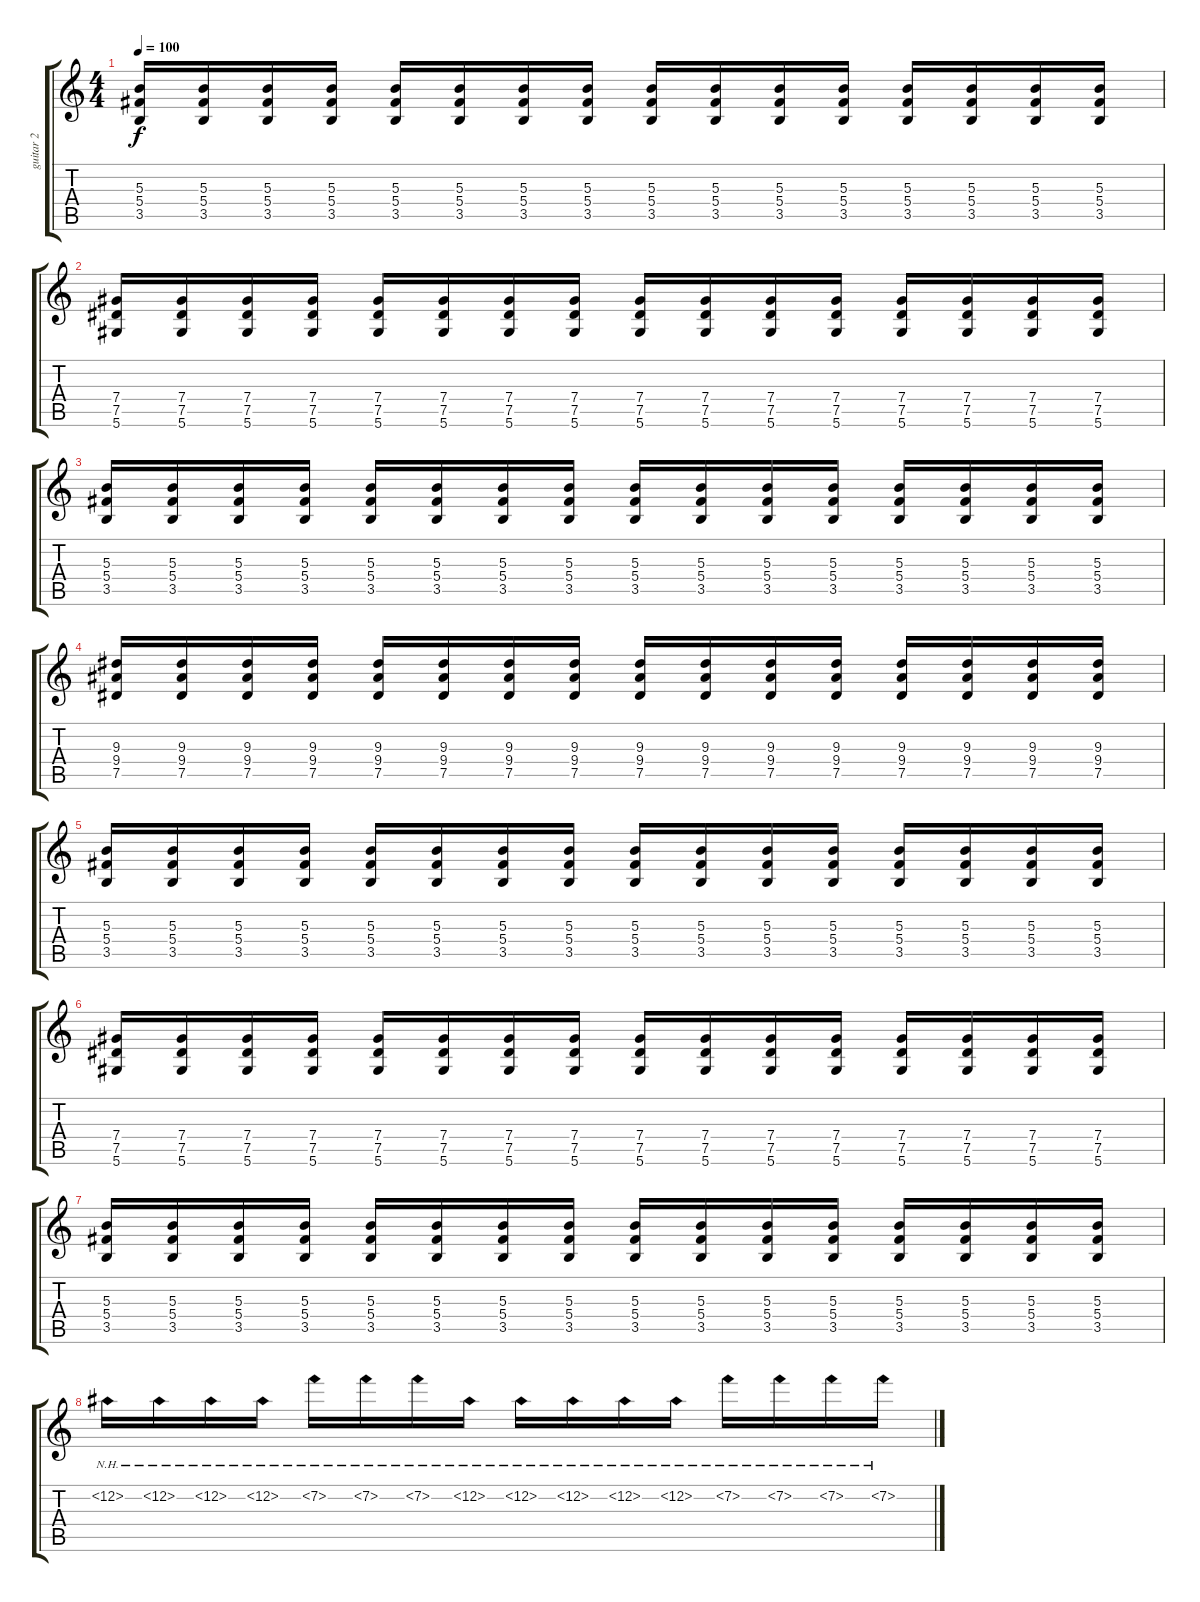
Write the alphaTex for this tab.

\track ("guitar 2" "guitar 2") {instrument distortionguitar}
\staff {score tabs}
\tuning (Eb4 Bb3 Gb3 Db3 Ab2 Eb2) {hide}
\ts (4 4)
\tempo 100
\clef g2
\ks c
(5.3 5.4 3.5).16{dy f} (5.3 5.4 3.5).16 (5.3 5.4 3.5).16 (5.3 5.4 3.5).16 (5.3 5.4 3.5).16 (5.3 5.4 3.5).16 (5.3 5.4 3.5).16 (5.3 5.4 3.5).16 (5.3 5.4 3.5).16 (5.3 5.4 3.5).16 (5.3 5.4 3.5).16 (5.3 5.4 3.5).16 (5.3 5.4 3.5).16 (5.3 5.4 3.5).16 (5.3 5.4 3.5).16 (5.3 5.4 3.5).16 |
(7.4 7.5 5.6).16 (7.4 7.5 5.6).16 (7.4 7.5 5.6).16 (7.4 7.5 5.6).16 (7.4 7.5 5.6).16 (7.4 7.5 5.6).16 (7.4 7.5 5.6).16 (7.4 7.5 5.6).16 (7.4 7.5 5.6).16 (7.4 7.5 5.6).16 (7.4 7.5 5.6).16 (7.4 7.5 5.6).16 (7.4 7.5 5.6).16 (7.4 7.5 5.6).16 (7.4 7.5 5.6).16 (7.4 7.5 5.6).16 |
(5.3 5.4 3.5).16 (5.3 5.4 3.5).16 (5.3 5.4 3.5).16 (5.3 5.4 3.5).16 (5.3 5.4 3.5).16 (5.3 5.4 3.5).16 (5.3 5.4 3.5).16 (5.3 5.4 3.5).16 (5.3 5.4 3.5).16 (5.3 5.4 3.5).16 (5.3 5.4 3.5).16 (5.3 5.4 3.5).16 (5.3 5.4 3.5).16 (5.3 5.4 3.5).16 (5.3 5.4 3.5).16 (5.3 5.4 3.5).16 |
(9.3 9.4 7.5).16 (9.3 9.4 7.5).16 (9.3 9.4 7.5).16 (9.3 9.4 7.5).16 (9.3 9.4 7.5).16 (9.3 9.4 7.5).16 (9.3 9.4 7.5).16 (9.3 9.4 7.5).16 (9.3 9.4 7.5).16 (9.3 9.4 7.5).16 (9.3 9.4 7.5).16 (9.3 9.4 7.5).16 (9.3 9.4 7.5).16 (9.3 9.4 7.5).16 (9.3 9.4 7.5).16 (9.3 9.4 7.5).16 |
(5.3 5.4 3.5).16 (5.3 5.4 3.5).16 (5.3 5.4 3.5).16 (5.3 5.4 3.5).16 (5.3 5.4 3.5).16 (5.3 5.4 3.5).16 (5.3 5.4 3.5).16 (5.3 5.4 3.5).16 (5.3 5.4 3.5).16 (5.3 5.4 3.5).16 (5.3 5.4 3.5).16 (5.3 5.4 3.5).16 (5.3 5.4 3.5).16 (5.3 5.4 3.5).16 (5.3 5.4 3.5).16 (5.3 5.4 3.5).16 |
(7.4 7.5 5.6).16 (7.4 7.5 5.6).16 (7.4 7.5 5.6).16 (7.4 7.5 5.6).16 (7.4 7.5 5.6).16 (7.4 7.5 5.6).16 (7.4 7.5 5.6).16 (7.4 7.5 5.6).16 (7.4 7.5 5.6).16 (7.4 7.5 5.6).16 (7.4 7.5 5.6).16 (7.4 7.5 5.6).16 (7.4 7.5 5.6).16 (7.4 7.5 5.6).16 (7.4 7.5 5.6).16 (7.4 7.5 5.6).16 |
(5.3 5.4 3.5).16 (5.3 5.4 3.5).16 (5.3 5.4 3.5).16 (5.3 5.4 3.5).16 (5.3 5.4 3.5).16 (5.3 5.4 3.5).16 (5.3 5.4 3.5).16 (5.3 5.4 3.5).16 (5.3 5.4 3.5).16 (5.3 5.4 3.5).16 (5.3 5.4 3.5).16 (5.3 5.4 3.5).16 (5.3 5.4 3.5).16 (5.3 5.4 3.5).16 (5.3 5.4 3.5).16 (5.3 5.4 3.5).16 |
12.2{nh}.16 12.2{nh}.16 12.2{nh}.16 12.2{nh}.16 7.2{nh}.16 7.2{nh}.16 7.2{nh}.16 12.2{nh}.16 12.2{nh}.16 12.2{nh}.16 12.2{nh}.16 12.2{nh}.16 7.2{nh}.16 7.2{nh}.16 7.2{nh}.16 7.2{nh}.16
